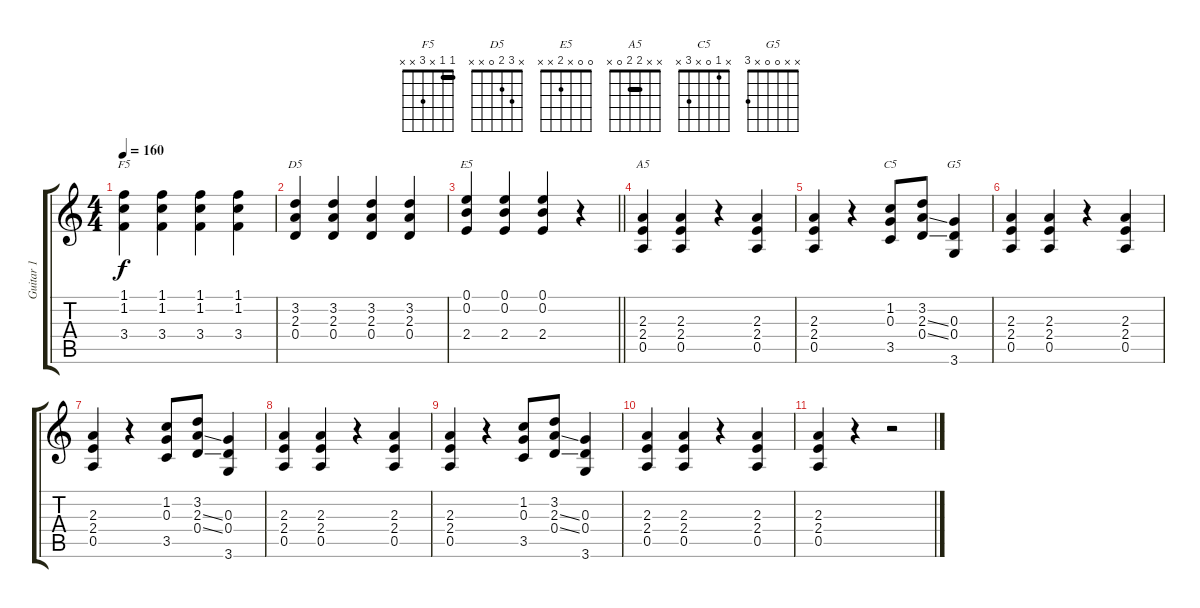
\track ("Guitar 1" "Guitar 1") {instrument distortionguitar}
\staff {score tabs}
\tuning (E4 B3 G3 D3 A2 E2) {hide}
\chord ("F5" 1 1 x 3 x x) {barre 1}
\chord ("D5" x 3 2 0 x x)
\chord ("E5" 0 0 x 2 x x)
\chord ("A5" x x 2 2 0 x) {barre 2}
\chord ("C5" x 1 0 x 3 x)
\chord ("G5" x x 0 0 x 3)
\ts (4 4)
\tempo 160
\clef g2
\ks c
(1.1 1.2 3.4).4{ch "F5" dy f} (1.1 1.2 3.4).4 (1.1 1.2 3.4).4 (1.1 1.2 3.4).4 |
(3.2 2.3 0.4).4{ch "D5"} (3.2 2.3 0.4).4 (3.2 2.3 0.4).4 (3.2 2.3 0.4).4 |
\barLineRight lightlight
(0.1 0.2 2.4).4{ch "E5"} (0.1 0.2 2.4).4 (0.1 0.2 2.4).4 r.4 |
(2.3 2.4 0.5).4{ch "A5"} (2.3 2.4 0.5).4 r.4 (2.3 2.4 0.5).4 |
(2.3 2.4 0.5).4 r.4 (1.2 0.3 3.5).8{ch "C5"} (3.2 2.3{ss} 0.4{ss}).8 (0.3 0.4 3.6).4{ch "G5"} |
(2.3 2.4 0.5).4 (2.3 2.4 0.5).4 r.4 (2.3 2.4 0.5).4 |
(2.3 2.4 0.5).4 r.4 (1.2 0.3 3.5).8 (3.2 2.3{ss} 0.4{ss}).8 (0.3 0.4 3.6).4 |
(2.3 2.4 0.5).4 (2.3 2.4 0.5).4 r.4 (2.3 2.4 0.5).4 |
(2.3 2.4 0.5).4 r.4 (1.2 0.3 3.5).8 (3.2 2.3{ss} 0.4{ss}).8 (0.3 0.4 3.6).4 |
(2.3 2.4 0.5).4 (2.3 2.4 0.5).4 r.4 (2.3 2.4 0.5).4 |
(2.3 2.4 0.5).4 r.4 r.2
